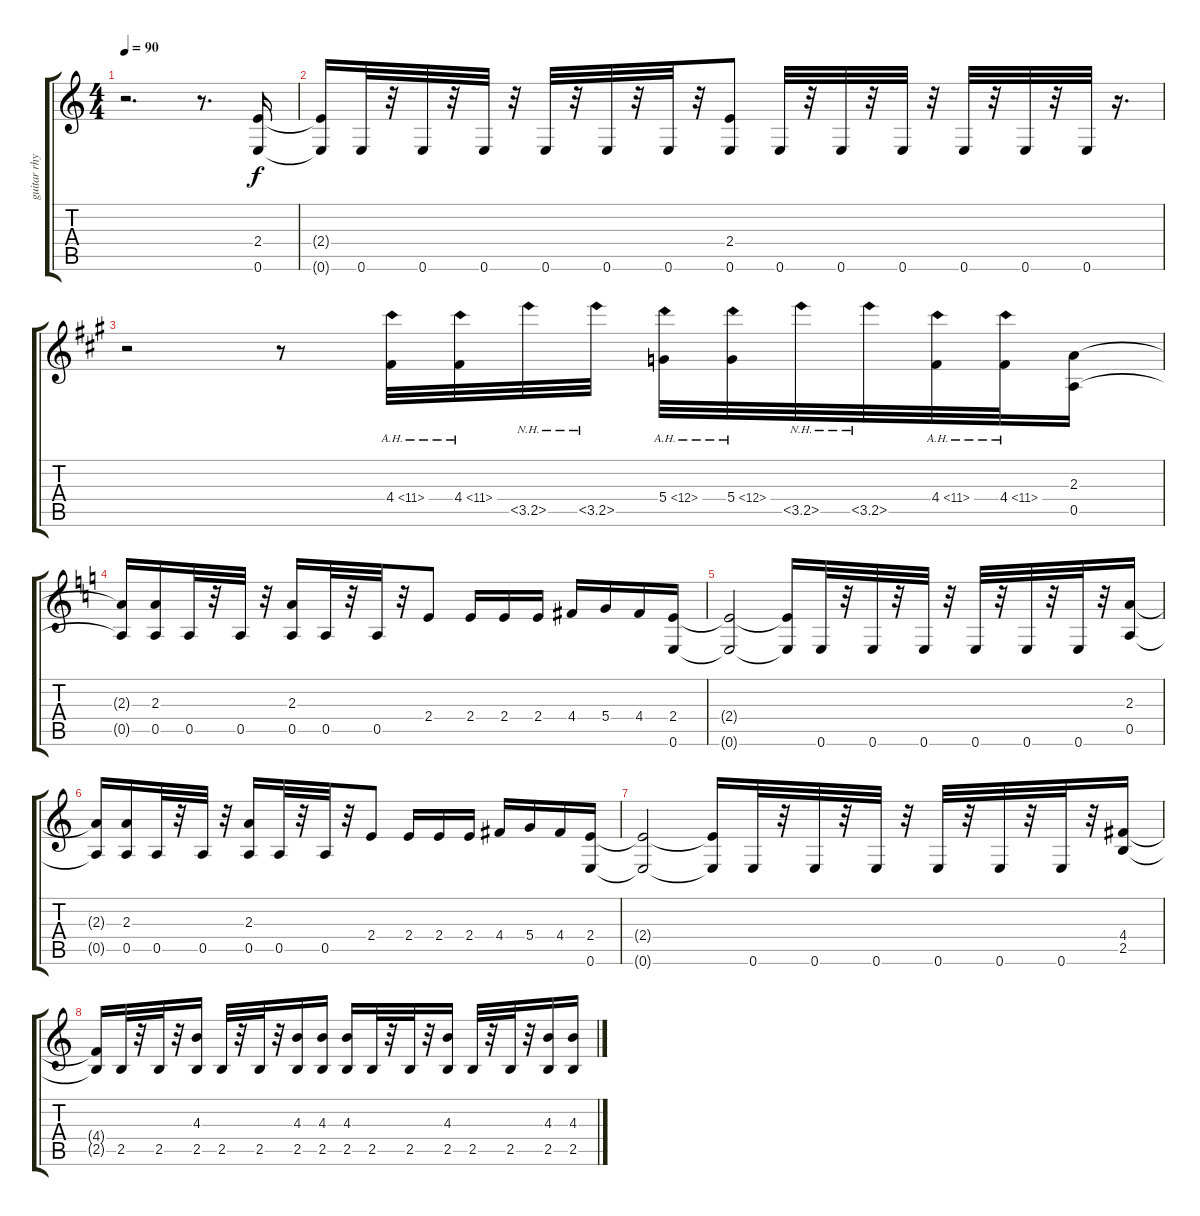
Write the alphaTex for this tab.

\track ("guitar rhythm right" "guitar rhy") {instrument distortionguitar}
\staff {score tabs}
\tuning (E4 B3 G3 D3 A2 E2) {hide}
\ts (4 4)
\tempo 90
\clef g2
\ks c
r.2{d dy f} r.8{d} (2.4 0.6).16 |
(2.4{t} 0.6{t}).16 0.6.32 r.32 0.6.32 r.32 0.6.32 r.32 0.6.32 r.32 0.6.32 r.32 0.6.32 r.32 (2.4 0.6).8 0.6.32 r.32 0.6.32 r.32 0.6.32 r.32 0.6.32 r.32 0.6.32 r.32 0.6.32 r.16{d} |
\ks f#minor
r.2 r.8 4.4{ah 7}.32 4.4{ah 7}.32 3.5{nh}.32 3.5{nh}.32 5.4{ah 7}.32 5.4{ah 7}.32 3.5{nh}.32 3.5{nh}.32 4.4{ah 7}.32 4.4{ah 7}.32 (2.3 0.5).16 |
\ks c
(2.3{t} 0.5{t}).16 (2.3 0.5).16 0.5.32 r.32 0.5.32 r.32 (2.3 0.5).16 0.5.32 r.32 0.5.32 r.32 2.4.8 2.4.16 2.4.16 2.4.16 4.4.16 5.4.16 4.4.16 (2.4 0.6).16 |
(2.4{t} 0.6{t}).2 (2.4{t} 0.6{t}).16 0.6.32 r.32 0.6.32 r.32 0.6.32 r.32 0.6.32 r.32 0.6.32 r.32 0.6.32 r.32 (2.3 0.5).16 |
(2.3{t} 0.5{t}).16 (2.3 0.5).16 0.5.32 r.32 0.5.32 r.32 (2.3 0.5).16 0.5.32 r.32 0.5.32 r.32 2.4.8 2.4.16 2.4.16 2.4.16 4.4.16 5.4.16 4.4.16 (2.4 0.6).16 |
(2.4{t} 0.6{t}).2 (2.4{t} 0.6{t}).16 0.6.32 r.32 0.6.32 r.32 0.6.32 r.32 0.6.32 r.32 0.6.32 r.32 0.6.32 r.32 (4.4 2.5).16 |
(4.4{t} 2.5{t}).16 2.5.32 r.32 2.5.32 r.32 (4.3 2.5).16 2.5.32 r.32 2.5.32 r.32 (4.3 2.5).16 (4.3 2.5).16 (4.3 2.5).16 2.5.32 r.32 2.5.32 r.32 (4.3 2.5).16 2.5.32 r.32 2.5.32 r.32 (4.3 2.5).16 (4.3 2.5).16
